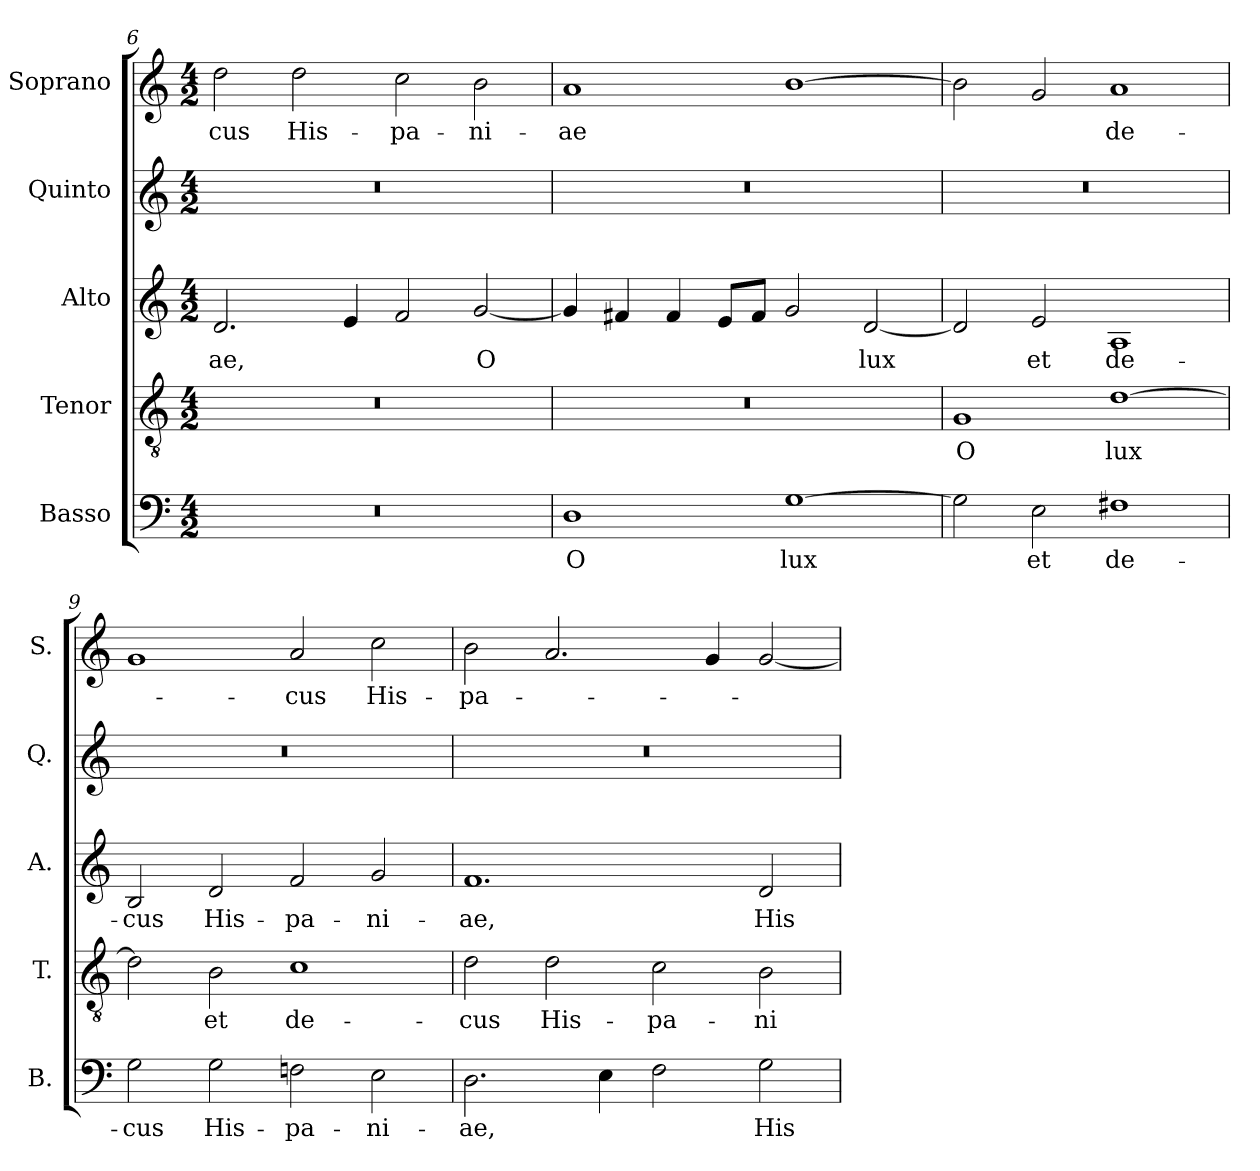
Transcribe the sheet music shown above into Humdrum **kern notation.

**kern	**text	**kern	**text	**kern	**text	**kern	**kern	**text
*part5	*part5	*part4	*part4	*part3	*part3	*part2	*part1	*part1
*staff5	*staff5	*staff4	*staff4	*staff3	*staff3	*staff2	*staff1	*staff1
*I"Basso	*	*I"Tenor	*	*I"Alto	*	*I"Quinto	*I"Soprano	*
*I'B.	*	*I'T.	*	*I'A.	*	*I'Q.	*I'S.	*
*clefF4	*	*clefGv2	*	*clefG2	*	*clefG2	*clefG2	*
*	*	*ITrd7c12	*	*	*	*	*	*
*k[]	*	*k[]	*	*k[]	*	*k[]	*k[]	*
*C:	*	*C:	*	*C:	*	*C:	*C:	*
*M4/2	*	*M4/2	*	*M4/2	*	*M4/2	*M4/2	*
=6	=6	=6	=6	=6	=6	=6	=6	=6
!LO:N:vis=1	!	!LO:N:vis=1	!	!	!	!	!	!
!	!	!	!	!	!LO:LY:b:color=#000000	!LO:N:vis=1	!	!
!	!	!	!	!	!	!	!	!LO:LY:b:color=#000000
0r	.	0r	.	2.di/	-ae,	0r	2ddi\	-cus
!	!	!	!	!	!	!	!	!LO:LY:b:color=#000000
.	.	.	.	.	.	.	2ddi\	His-
.	.	.	.	4ei/	.	.	.	.
!	!	!	!	!	!	!	!	!LO:LY:b:color=#000000
.	.	.	.	2fi/	.	.	2cci\	-pa-
!	!	!	!	!	!LO:LY:b:color=#000000	!	!	!
!	!	!	!	!	!	!	!	!LO:LY:b:color=#000000
.	.	.	.	[2gi/	O	.	2bi\	-ni-
!!LO:LB:g=z
=7	=7	=7	=7	=7	=7	=7	=7	=7
!	!LO:LY:b:color=#000000	!LO:N:vis=1	!	!	!	!LO:N:vis=1	!	!
!	!	!	!	!	!	!	!	!LO:LY:b:color=#000000
1Di	O	0r	.	4gi/]	.	0r	1ai	-ae
.	.	.	.	4f#Xi/	.	.	.	.
.	.	.	.	4f#i/	.	.	.	.
.	.	.	.	8ei/L	.	.	.	.
.	.	.	.	8f#i/J	.	.	.	.
!	!LO:LY:b:color=#000000	!	!	!	!	!	!	!
[1Gi	lux	.	.	2gi/	.	.	[1bi	.
!	!	!	!	!	!LO:LY:b:color=#000000	!	!	!
.	.	.	.	[2di/	lux	.	.	.
=8	=8	=8	=8	=8	=8	=8	=8	=8
!	!	!	!LO:LY:b:color=#000000	!	!	!LO:N:vis=1	!	!
2Gi\]	.	1GGi	O	2di/]	.	0r	2bi\]	.
!	!LO:LY:b:color=#000000	!	!	!	!	!	!	!
!	!	!	!	!	!LO:LY:b:color=#000000	!	!	!
2Ei\	et	.	.	2ei/	et	.	2gi/	.
!	!LO:LY:b:color=#000000	!	!	!	!	!	!	!
!	!	!	!LO:LY:b:color=#000000	!	!	!	!	!
!	!	!	!	!	!LO:LY:b:color=#000000	!	!	!
!	!	!	!	!	!	!	!	!LO:LY:b:color=#000000
1F#Xi	de-	[1Di	lux	1Ai	de-	.	1ai	de-
=9	=9	=9	=9	=9	=9	=9	=9	=9
!	!LO:LY:b:color=#000000	!	!	!	!	!	!	!
!	!	!	!	!	!LO:LY:b:color=#000000	!LO:N:vis=1	!	!
2Gi\	-cus	2Di\]	.	2Bi/	-cus	0r	1gi	.
!	!LO:LY:b:color=#000000	!	!	!	!	!	!	!
!	!	!	!LO:LY:b:color=#000000	!	!	!	!	!
!	!	!	!	!	!LO:LY:b:color=#000000	!	!	!
2Gi\	His-	2BBi\	et	2di/	His-	.	.	.
!	!LO:LY:b:color=#000000	!	!	!	!	!	!	!
!	!	!	!LO:LY:b:color=#000000	!	!	!	!	!
!	!	!	!	!	!LO:LY:b:color=#000000	!	!	!
!	!	!	!	!	!	!	!	!LO:LY:b:color=#000000
2Fni\	-pa-	1Ci	de-	2fi/	-pa-	.	2ai/	-cus
!	!LO:LY:b:color=#000000	!	!	!	!	!	!	!
!	!	!	!	!	!LO:LY:b:color=#000000	!	!	!
!	!	!	!	!	!	!	!	!LO:LY:b:color=#000000
2Ei\	-ni-	.	.	2gi/	-ni-	.	2cci\	His-
=10	=10	=10	=10	=10	=10	=10	=10	=10
!	!LO:LY:b:color=#000000	!	!	!	!	!	!	!
!	!	!	!LO:LY:b:color=#000000	!	!	!	!	!
!	!	!	!	!	!LO:LY:b:color=#000000	!LO:N:vis=1	!	!
!	!	!	!	!	!	!	!	!LO:LY:b:color=#000000
2.Di\	-ae,	2Di\	-cus	1.fi	-ae,	0r	2bi\	-pa-
!	!	!	!LO:LY:b:color=#000000	!	!	!	!	!
.	.	2Di\	His-	.	.	.	2.ai/	.
4Ei\	.	.	.	.	.	.	.	.
!	!	!	!LO:LY:b:color=#000000	!	!	!	!	!
2Fi\	.	2Ci\	-pa-	.	.	.	.	.
.	.	.	.	.	.	.	4gi/	.
!	!LO:LY:b:color=#000000	!	!	!	!	!	!	!
!	!	!	!LO:LY:b:color=#000000	!	!	!	!	!
!	!	!	!	!	!LO:LY:b:color=#000000	!	!	!
2Gi\	His-	2BBi\	-ni-	2di/	His-	.	[2gi/	.
=	=	=	=	=	=	=	=	=
*-	*-	*-	*-	*-	*-	*-	*-	*-
